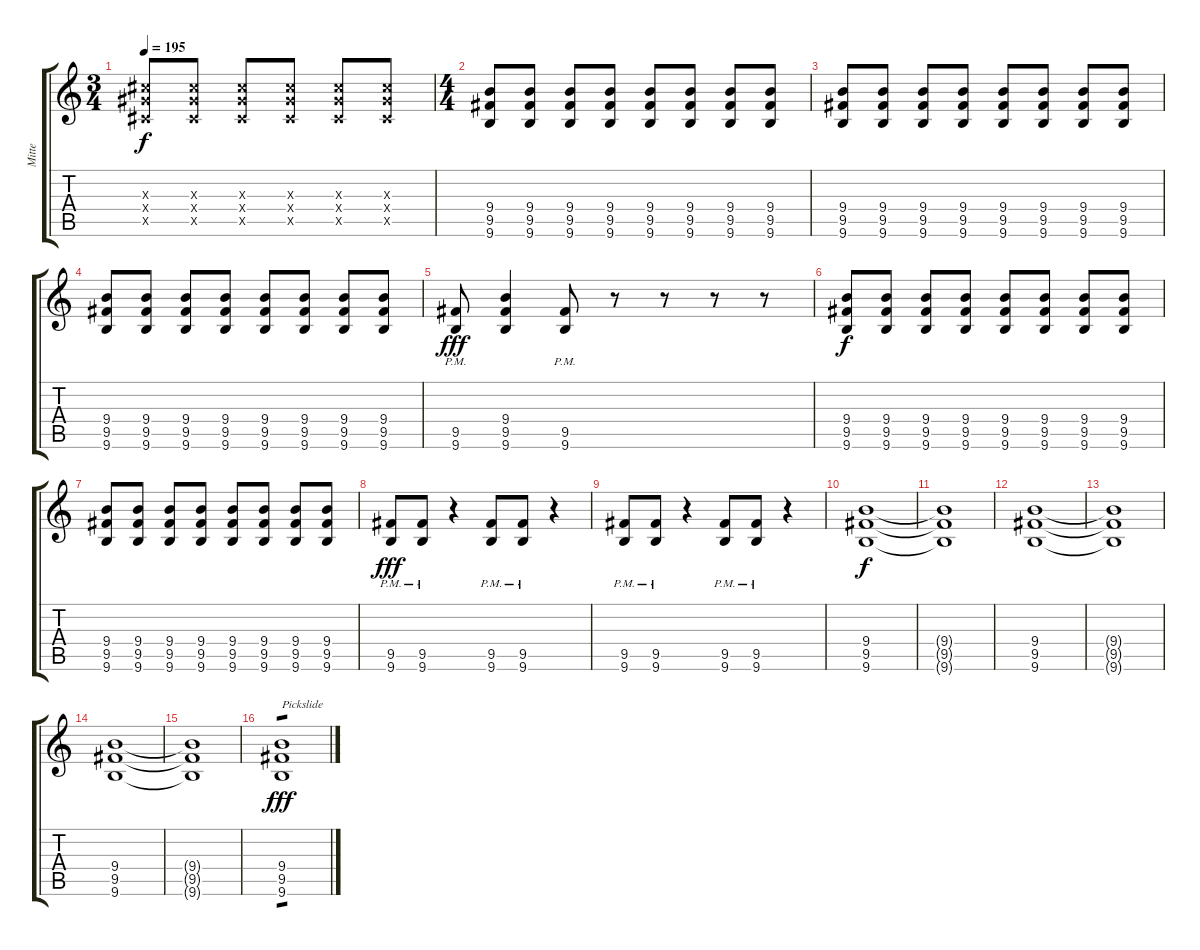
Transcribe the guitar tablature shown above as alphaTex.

\track ("Mitte" "Mitte") {instrument distortionguitar}
\staff {score tabs}
\tuning (E4 B3 G3 D3 A2 D2) {hide}
\ts (3 4)
\tempo 195
\clef g2
\ks c
(6.3{x} 6.4{x} 4.5{x}).8{dy f} (6.3{x} 6.4{x} 4.5{x}).8 (6.3{x} 6.4{x} 4.5{x}).8 (6.3{x} 6.4{x} 4.5{x}).8 (6.3{x} 6.4{x} 4.5{x}).8 (6.3{x} 6.4{x} 4.5{x}).8 |
\ts (4 4)
(9.4 9.5 9.6).8 (9.4 9.5 9.6).8 (9.4 9.5 9.6).8 (9.4 9.5 9.6).8 (9.4 9.5 9.6).8 (9.4 9.5 9.6).8 (9.4 9.5 9.6).8 (9.4 9.5 9.6).8 |
(9.4 9.5 9.6).8 (9.4 9.5 9.6).8 (9.4 9.5 9.6).8 (9.4 9.5 9.6).8 (9.4 9.5 9.6).8 (9.4 9.5 9.6).8 (9.4 9.5 9.6).8 (9.4 9.5 9.6).8 |
(9.4 9.5 9.6).8 (9.4 9.5 9.6).8 (9.4 9.5 9.6).8 (9.4 9.5 9.6).8 (9.4 9.5 9.6).8 (9.4 9.5 9.6).8 (9.4 9.5 9.6).8 (9.4 9.5 9.6).8 |
(9.5{pm} 9.6{pm}).8{dy fff} (9.4 9.5 9.6).4 (9.5{pm} 9.6{pm}).8 r.8 r.8 r.8 r.8 |
(9.4 9.5 9.6).8{dy f} (9.4 9.5 9.6).8 (9.4 9.5 9.6).8 (9.4 9.5 9.6).8 (9.4 9.5 9.6).8 (9.4 9.5 9.6).8 (9.4 9.5 9.6).8 (9.4 9.5 9.6).8 |
(9.4 9.5 9.6).8 (9.4 9.5 9.6).8 (9.4 9.5 9.6).8 (9.4 9.5 9.6).8 (9.4 9.5 9.6).8 (9.4 9.5 9.6).8 (9.4 9.5 9.6).8 (9.4 9.5 9.6).8 |
(9.5{pm} 9.6{pm}).8{dy fff} (9.5{pm} 9.6{pm}).8 r.4 (9.5{pm} 9.6{pm}).8 (9.5{pm} 9.6{pm}).8 r.4 |
(9.5{pm} 9.6{pm}).8 (9.5{pm} 9.6{pm}).8 r.4 (9.5{pm} 9.6{pm}).8 (9.5{pm} 9.6{pm}).8 r.4 |
(9.4 9.5 9.6).1{dy f} |
(9.4{t} 9.5{t} 9.6{t}).1 |
(9.4 9.5 9.6).1 |
(9.4{t} 9.5{t} 9.6{t}).1 |
(9.4 9.5 9.6).1 |
(9.4{t} 9.5{t} 9.6{t}).1 |
(9.4{sl} 9.5{sl} 9.6{sl}).1{txt "Pickslide" tp 1 dy fff volume 16 instrument guitarfretnoise}
